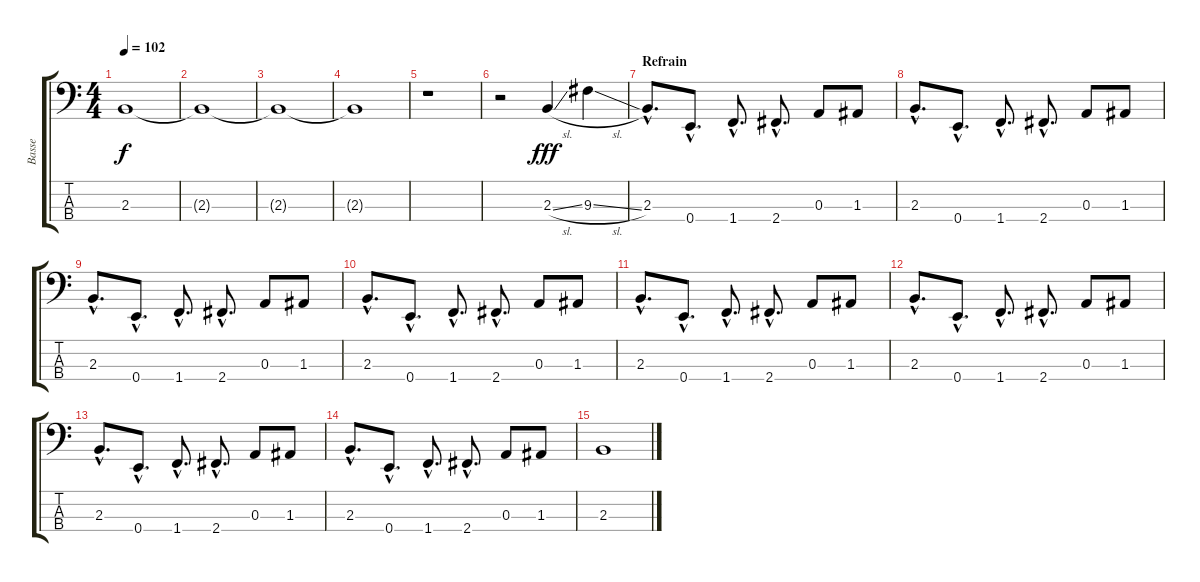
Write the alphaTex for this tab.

\track ("Basse" "Basse") {instrument electricbassfinger}
\staff {score tabs}
\tuning (G2 D2 A1 E1) {hide}
\ts (4 4)
\tempo 102
\clef f4
\ks c
2.3{t}.1{dy f} |
2.3{t}.1 |
2.3{t}.1 |
2.3{t}.1 |
r.1 |
r.2 2.3{sl}.4{dy fff} 9.3{sl}.4 |
\section ("" "Refrain")
2.3{hac}.8{d} 0.4{hac}.8{d} 1.4{hac}.8{d} 2.4{hac}.8{d} 0.3.8 1.3.8 |
2.3{hac}.8{d} 0.4{hac}.8{d} 1.4{hac}.8{d} 2.4{hac}.8{d} 0.3.8 1.3.8 |
2.3{hac}.8{d} 0.4{hac}.8{d} 1.4{hac}.8{d} 2.4{hac}.8{d} 0.3.8 1.3.8 |
2.3{hac}.8{d} 0.4{hac}.8{d} 1.4{hac}.8{d} 2.4{hac}.8{d} 0.3.8 1.3.8 |
2.3{hac}.8{d} 0.4{hac}.8{d} 1.4{hac}.8{d} 2.4{hac}.8{d} 0.3.8 1.3.8 |
2.3{hac}.8{d} 0.4{hac}.8{d} 1.4{hac}.8{d} 2.4{hac}.8{d} 0.3.8 1.3.8 |
2.3{hac}.8{d} 0.4{hac}.8{d} 1.4{hac}.8{d} 2.4{hac}.8{d} 0.3.8 1.3.8 |
2.3{hac}.8{d} 0.4{hac}.8{d} 1.4{hac}.8{d} 2.4{hac}.8{d} 0.3.8 1.3.8 |
2.3.1
